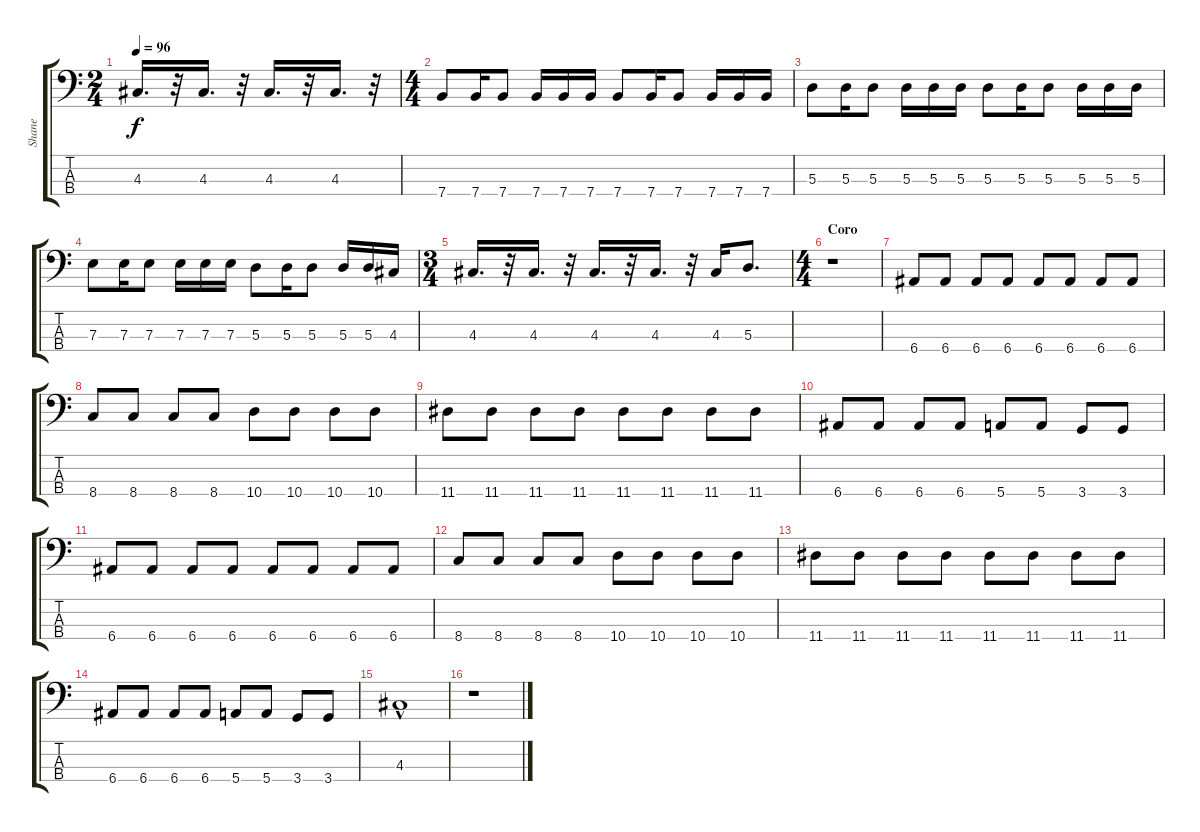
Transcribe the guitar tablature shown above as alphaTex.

\track ("Shane" "Shane") {instrument electricbasspick}
\staff {score tabs}
\tuning (G2 D2 A1 E1) {hide}
\ts (2 4)
\tempo 96
\clef f4
\ks c
4.3.16{d dy f} r.32 4.3.16{d} r.32 4.3.16{d} r.32 4.3.16{d} r.32 |
\ts (4 4)
7.4.8 7.4.16 7.4.8 7.4.16 7.4.16 7.4.16 7.4.8 7.4.16 7.4.8 7.4.16 7.4.16 7.4.16 |
5.3.8 5.3.16 5.3.8 5.3.16 5.3.16 5.3.16 5.3.8 5.3.16 5.3.8 5.3.16 5.3.16 5.3.16 |
7.3.8 7.3.16 7.3.8 7.3.16 7.3.16 7.3.16 5.3.8 5.3.16 5.3.8 5.3.16 5.3.16 4.3.16 |
\ts (3 4)
4.3.16{d} r.32 4.3.16{d} r.32 4.3.16{d} r.32 4.3.16{d} r.32 4.3.16 5.3.8{d} |
\ts (4 4)
\section ("" "Coro")
r.1 |
6.4.8 6.4.8 6.4.8 6.4.8 6.4.8 6.4.8 6.4.8 6.4.8 |
8.4.8 8.4.8 8.4.8 8.4.8 10.4.8 10.4.8 10.4.8 10.4.8 |
11.4.8 11.4.8 11.4.8 11.4.8 11.4.8 11.4.8 11.4.8 11.4.8 |
6.4.8 6.4.8 6.4.8 6.4.8 5.4.8 5.4.8 3.4.8 3.4.8 |
6.4.8 6.4.8 6.4.8 6.4.8 6.4.8 6.4.8 6.4.8 6.4.8 |
8.4.8 8.4.8 8.4.8 8.4.8 10.4.8 10.4.8 10.4.8 10.4.8 |
11.4.8 11.4.8 11.4.8 11.4.8 11.4.8 11.4.8 11.4.8 11.4.8 |
6.4.8 6.4.8 6.4.8 6.4.8 5.4.8 5.4.8 3.4.8 3.4.8 |
4.3{hac}.1 |
r.1
